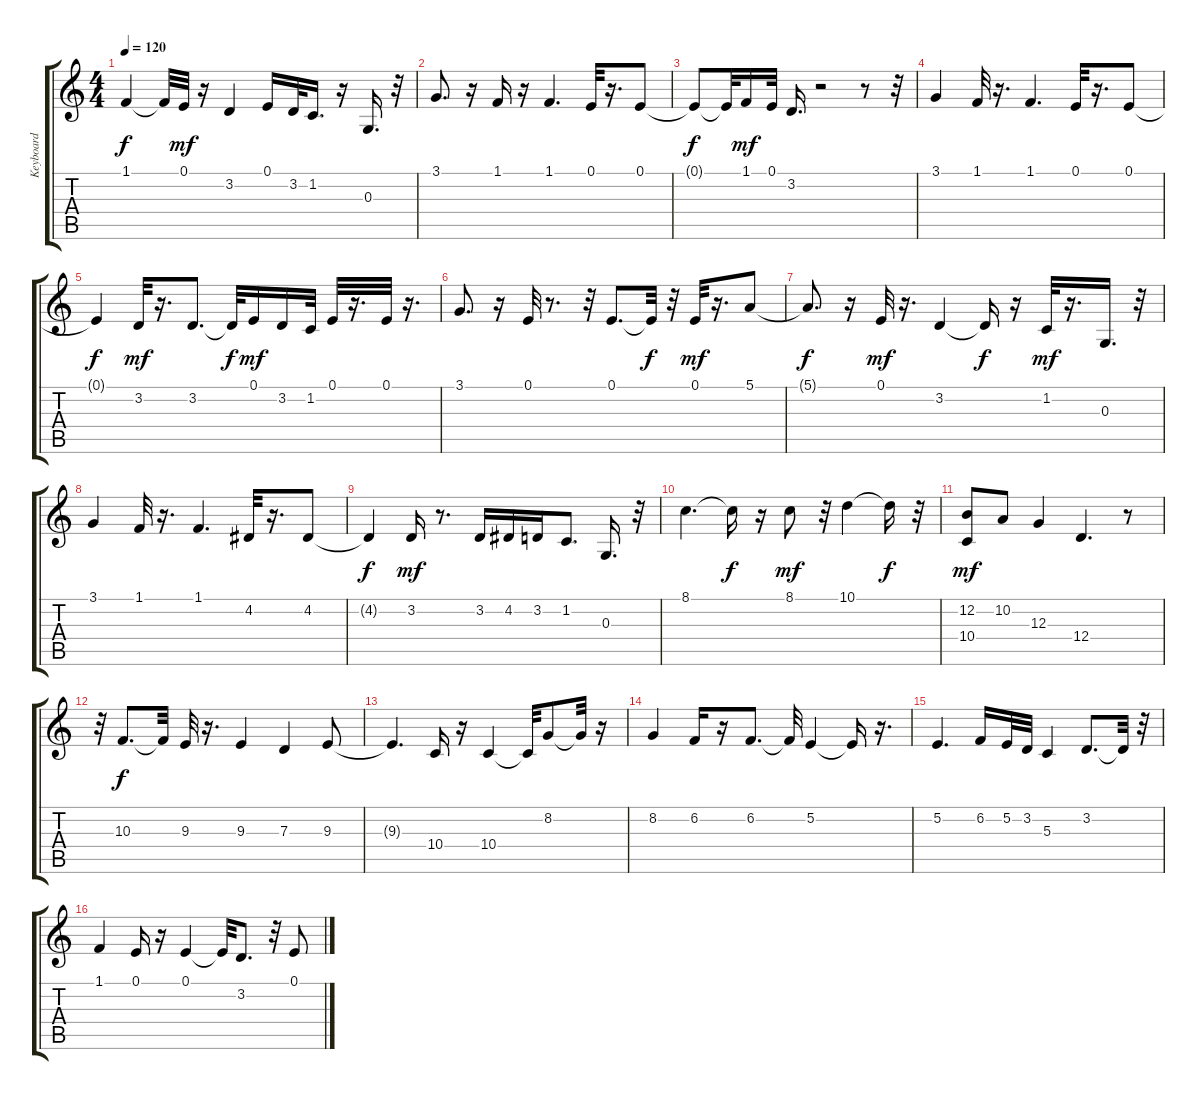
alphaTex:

\track ("Keyboard" "Keyboard") {instrument fx4atmosphere}
\staff {score tabs}
\tuning (E4 B3 G3 D3 A2 E2) {hide}
\ts (4 4)
\tempo 120
\clef g2
\ks c
1.1{t}.4{dy f} 1.1{t}.32 0.1.32{dy mf} r.16 3.2.4 0.1.16 3.2.32 1.2.16{d} r.16 0.3.16{d} r.32 |
3.1.8{d} r.16 1.1.16 r.16 1.1.4{d} 0.1.32 r.16{d} 0.1.8 |
0.1{t}.8{dy f} 0.1{t}.32 1.1.16{dy mf} 0.1.32 3.2.16{d} r.2 r.8 r.32 |
3.1.4 1.1.32 r.16{d} 1.1.4{d} 0.1.32 r.16{d} 0.1.8 |
0.1{t}.4{dy f} 3.2.32{dy mf} r.16{d} 3.2.8{d} 3.2{t}.32{dy f} 0.1.16{dy mf} 3.2.16 1.2.32 0.1.32 r.16{d} 0.1.32 r.16{d} |
3.1.8{d} r.16 0.1.32 r.8{d} r.32 0.1.8{d} 0.1{t}.32{dy f} r.32 0.1.32{dy mf} r.16{d} 5.1.8 |
5.1{t}.8{d dy f} r.16 0.1.32{dy mf} r.16{d} 3.2.4 3.2{t}.16{dy f} r.16 1.2.32{dy mf} r.16{d} 0.3.16{d} r.32 |
3.1.4 1.1.32 r.16{d} 1.1.4{d} 4.2.32 r.16{d} 4.2.8 |
4.2{t}.4{dy f} 3.2.16{dy mf} r.8{d} 3.2.16 4.2.16 3.2.16 1.2.8{d} 0.3.16{d} r.32 |
8.1.4{d} 8.1{t}.16{dy f} r.16 8.1.8{dy mf} r.32 10.1.4 10.1{t}.16{dy f} r.32 |
(12.2 10.4).8{dy mf} 10.2.8 12.3.4 12.4.4{d} r.8 |
r.32 10.3.8{d dy f} 10.3{t}.32 9.3.32 r.16{d} 9.3.4 7.3.4 9.3.8 |
9.3{t}.4{d} 10.4.16 r.16 10.4.4 10.4{t}.32 8.2.8 8.2{t}.32 r.16 |
8.2.4 6.2.16 r.16 6.2.8{d} 6.2{t}.32 5.2.4 5.2{t}.16 r.16{d} |
5.2.4{d} 6.2.16 5.2.32 3.2.32 5.3.4 3.2.8{d} 3.2{t}.32 r.32 |
1.1.4 0.1.16 r.16 0.1.4 0.1{t}.32 3.2.8{d} r.32 0.1.8
